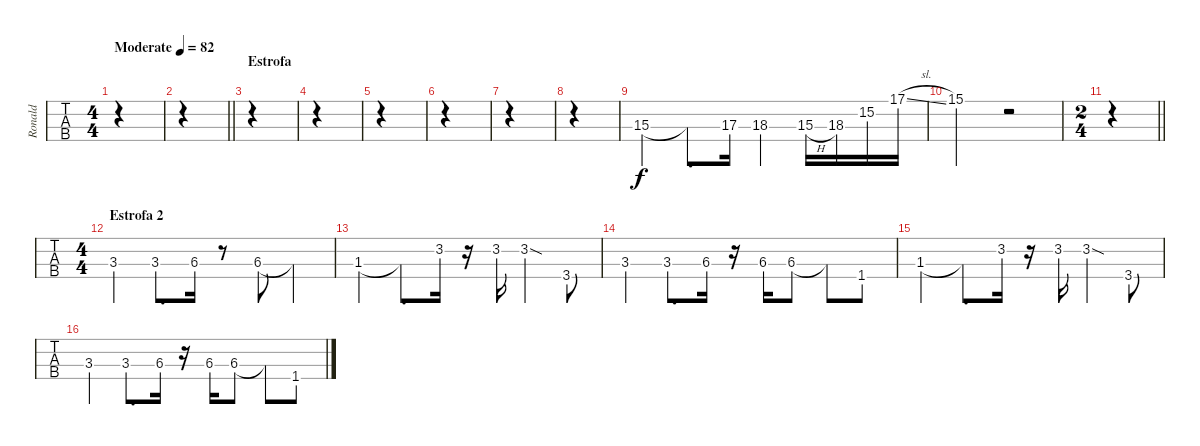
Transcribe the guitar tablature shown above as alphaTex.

\track ("Ronald" "Ronald") {instrument electricbassfinger}
\staff {tabs}
\tuning (G2 D2 A1 E1) {hide}
\ts (4 4)
\tempo (82 "Moderate")
\clef f4
\ks cminor
|
\barLineRight lightlight
|
\section ("" "Estrofa")
|
|
|
|
|
|
15.3.4 15.3{t}.8{d} 17.3.16 18.3.4 15.3{h}.16 18.3.16 15.2.16 17.1{sl}.16 |
15.1.2 r.2 |
\ts (2 4)
\barLineRight lightlight
|
\ts (4 4)
\section ("" "Estrofa 2")
3.3.4 3.3.8{d} 6.3.16 r.8 6.3.8 6.3{t}.4 |
1.3.4 1.3{t}.8{d} 3.2.16 r.16 3.2.16 3.2{sod}.4 3.4.8 |
3.3.4 3.3.8{d} 6.3.16 r.16 6.3.16 6.3.8 6.3{t}.8 1.4.8 |
1.3.4 1.3{t}.8{d} 3.2.16 r.16 3.2.16 3.2{sod}.4 3.4.8 |
3.3.4 3.3.8{d} 6.3.16 r.16 6.3.16 6.3.8 6.3{t}.8 1.4.8
